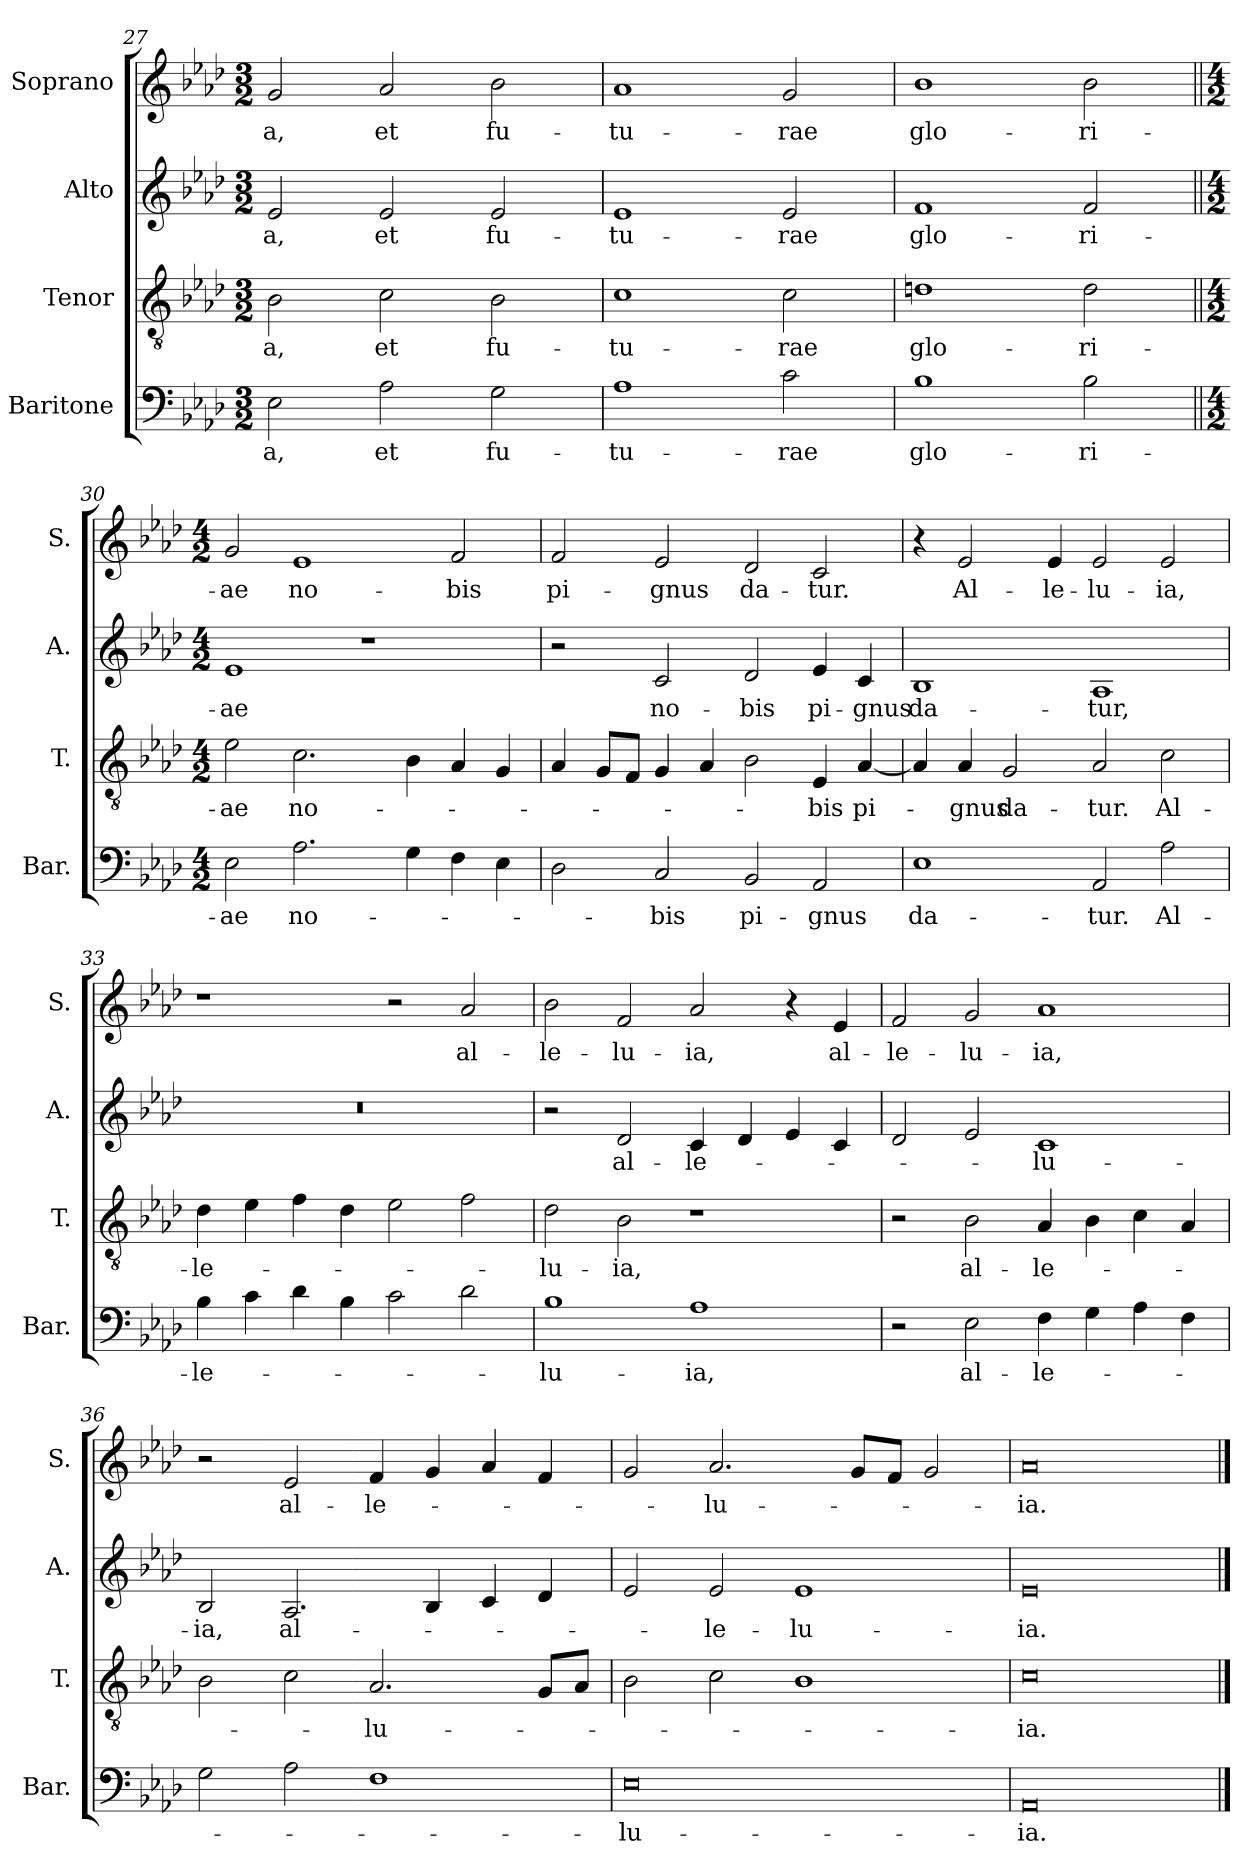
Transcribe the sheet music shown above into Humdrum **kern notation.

**kern	**text	**kern	**text	**kern	**text	**kern	**text
*part4	*part4	*part3	*part3	*part2	*part2	*part1	*part1
*staff4	*staff4	*staff3	*staff3	*staff2	*staff2	*staff1	*staff1
*I"Baritone	*	*I"Tenor	*	*I"Alto	*	*I"Soprano	*
*I'Bar.	*	*I'T.	*	*I'A.	*	*I'S.	*
*clefF4	*	*clefGv2	*	*clefG2	*	*clefG2	*
*	*	*ITrd7c12	*	*	*	*	*
*k[b-e-a-d-]	*	*k[b-e-a-d-]	*	*k[b-e-a-d-]	*	*k[b-e-a-d-]	*
*A-:	*	*A-:	*	*A-:	*	*A-:	*
*M3/2	*	*M3/2	*	*M3/2	*	*M3/2	*
=27	=27	=27	=27	=27	=27	=27	=27
!	!LO:LY:b	!	!LO:LY:b	!	!LO:LY:b	!	!LO:LY:b
2E-\	-a,	2BB-\	-a,	2e-/	-a,	2g/	-a,
!	!LO:LY:b	!	!LO:LY:b	!	!LO:LY:b	!	!LO:LY:b
2A-\	et	2C\	et	2e-/	et	2a-/	et
!	!LO:LY:b	!	!LO:LY:b	!	!LO:LY:b	!	!LO:LY:b
2G\	fu-	2BB-\	fu-	2e-/	fu-	2b-\	fu-
=28	=28	=28	=28	=28	=28	=28	=28
!	!LO:LY:b	!	!LO:LY:b	!	!LO:LY:b	!	!LO:LY:b
1A-	-tu-	1C	-tu-	1e-	-tu-	1a-	-tu-
!	!LO:LY:b	!	!LO:LY:b	!	!LO:LY:b	!	!LO:LY:b
2c\	-rae	2C\	-rae	2e-/	-rae	2g/	-rae
!!LO:LB:g=z
=29	=29	=29	=29	=29	=29	=29	=29
!	!LO:LY:b	!	!LO:LY:b	!	!LO:LY:b	!	!LO:LY:b
1B-	glo-	1Dn	glo-	1f	glo-	1b-	glo-
!	!LO:LY:b	!	!LO:LY:b	!	!LO:LY:b	!	!LO:LY:b
2B-\	-ri-	2D\	-ri-	2f/	-ri-	2b-\	-ri-
=30||	=30||	=30||	=30||	=30||	=30||	=30||	=30||
*M4/2	*	*M4/2	*	*M4/2	*	*M4/2	*
*	*	*	*	*	*	*MM208	*
!	!LO:LY:b	!	!LO:LY:b	!	!LO:LY:b	!	!LO:LY:b
2E-\	-ae	2E-\	-ae	1e-	-ae	2g/	-ae
!	!LO:LY:b	!	!LO:LY:b	!	!	!	!LO:LY:b
2.A-\	no-	2.C\	no-	.	.	1e-	no-
.	.	.	.	1r	.	.	.
4G\	.	4BB-\	.	.	.	.	.
!	!	!	!	!	!	!	!LO:LY:b
4F\	.	4AA-/	.	.	.	2f/	-bis
4E-\	.	4GG/	.	.	.	.	.
=31	=31	=31	=31	=31	=31	=31	=31
!	!	!	!	!	!	!	!LO:LY:b
2D-\	.	4AA-/	.	2r	.	2f/	pi-
.	.	8GG/L	.	.	.	.	.
.	.	8FF/J	.	.	.	.	.
!	!LO:LY:b	!	!	!	!LO:LY:b	!	!LO:LY:b
2C/	-bis	4GG/	.	2c/	no-	2e-/	-gnus
.	.	4AA-/	.	.	.	.	.
!	!LO:LY:b	!	!	!	!LO:LY:b	!	!LO:LY:b
2BB-/	pi-	2BB-\	.	2d-/	-bis	2d-/	da-
!	!LO:LY:b	!	!LO:LY:b	!	!LO:LY:b	!	!LO:LY:b
2AA-/	-gnus	4EE-/	-bis	4e-/	pi-	2c/	-tur.
!	!	!	!LO:LY:b	!	!LO:LY:b	!	!
.	.	[<4AA-/	pi-	4c/	-gnus	.	.
=32	=32	=32	=32	=32	=32	=32	=32
!	!LO:LY:b	!	!	!	!LO:LY:b	!	!
1E-	da-	4AA-/]	.	1B-	da-	4r	.
!	!	!	!LO:LY:b	!	!	!	!LO:LY:b
.	.	4AA-/	-gnus	.	.	2e-/	Al-
!	!	!	!LO:LY:b	!	!	!	!
.	.	2GG/	da-	.	.	.	.
!	!	!	!	!	!	!	!LO:LY:b
.	.	.	.	.	.	4e-/	-le-
!	!LO:LY:b	!	!LO:LY:b	!	!LO:LY:b	!	!LO:LY:b
2AA-/	-tur.	2AA-/	-tur.	1A-	-tur,	2e-/	-lu-
!	!LO:LY:b	!	!LO:LY:b	!	!	!	!LO:LY:b
2A-\	Al-	2C\	Al-	.	.	2e-/	-ia,
=33	=33	=33	=33	=33	=33	=33	=33
!	!LO:LY:b	!	!LO:LY:b	!LO:N:vis=1	!	!	!
4B-\	-le-	4D-\	-le-	0r	.	1r	.
4c\	.	4E-\	.	.	.	.	.
4d-\	.	4F\	.	.	.	.	.
4B-\	.	4D-\	.	.	.	.	.
2c\	.	2E-\	.	.	.	2r	.
!	!	!	!	!	!	!	!LO:LY:b
2d-\	.	2F\	.	.	.	2a-/	al-
!!LO:LB:g=z
=34	=34	=34	=34	=34	=34	=34	=34
!	!LO:LY:b	!	!LO:LY:b	!	!	!	!LO:LY:b
1B-	-lu-	2D-\	-lu-	2r	.	2b-\	-le-
!	!	!	!LO:LY:b	!	!LO:LY:b	!	!LO:LY:b
.	.	2BB-\	-ia,	2d-/	al-	2f/	-lu-
!	!LO:LY:b	!	!	!	!LO:LY:b	!	!LO:LY:b
1A-	-ia,	1r	.	4c/	-le-	2a-/	-ia,
.	.	.	.	4d-/	.	.	.
.	.	.	.	4e-/	.	4r	.
!	!	!	!	!	!	!	!LO:LY:b
.	.	.	.	4c/	.	4e-/	al-
=35	=35	=35	=35	=35	=35	=35	=35
!	!	!	!	!	!	!	!LO:LY:b
2r	.	2r	.	2d-/	.	2f/	-le-
!	!LO:LY:b	!	!LO:LY:b	!	!	!	!LO:LY:b
2E-\	al-	2BB-\	al-	2e-/	.	2g/	-lu-
!	!LO:LY:b	!	!LO:LY:b	!	!LO:LY:b	!	!LO:LY:b
4F\	-le-	4AA-/	-le-	1c	-lu-	1a-	-ia,
4G\	.	4BB-\	.	.	.	.	.
4A-\	.	4C\	.	.	.	.	.
4F\	.	4AA-/	.	.	.	.	.
=36	=36	=36	=36	=36	=36	=36	=36
!	!	!	!	!	!LO:LY:b	!	!
2G\	.	2BB-\	.	2B-/	-ia,	2r	.
!	!	!	!	!	!LO:LY:b	!	!LO:LY:b
2A-\	.	2C\	.	2.A-/	al-	2e-/	al-
!	!	!	!LO:LY:b	!	!	!	!LO:LY:b
1F	.	2.AA-/	-lu-	.	.	4f/	-le-
.	.	.	.	4B-/	.	4g/	.
.	.	.	.	4c/	.	4a-/	.
.	.	8GG/L	.	4d-/	.	4f/	.
.	.	8AA-/J	.	.	.	.	.
=37	=37	=37	=37	=37	=37	=37	=37
!	!LO:LY:b	!	!	!	!	!	!
0E-	-lu-	2BB-\	.	2e-/	.	2g/	.
!	!	!	!	!	!LO:LY:b	!	!LO:LY:b
.	.	2C\	.	2e-/	-le-	2.a-/	-lu-
!	!	!	!	!	!LO:LY:b	!	!
.	.	1BB-	.	1e-	-lu-	.	.
.	.	.	.	.	.	8g/L	.
.	.	.	.	.	.	8f/J	.
.	.	.	.	.	.	2g/	.
=38	=38	=38	=38	=38	=38	=38	=38
!	!LO:LY:b	!	!LO:LY:b	!	!LO:LY:b	!	!LO:LY:b
0AA-	-ia.	0C	-ia.	0e-	-ia.	0a-	-ia.
==	==	==	==	==	==	==	==
*-	*-	*-	*-	*-	*-	*-	*-
